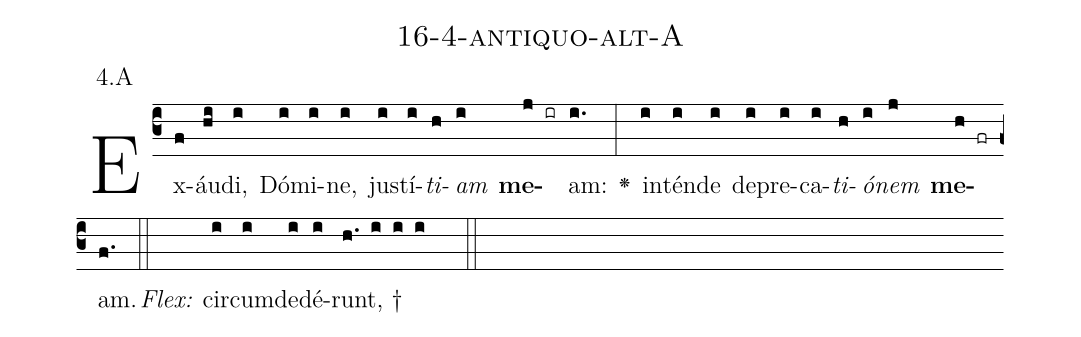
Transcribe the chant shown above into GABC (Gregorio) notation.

name: 16-4-antiquo-alt-A;
annotation: 4.A;
%%
(c3)Ex(f)áu(hi)di,(i) Dó(i)mi(i)ne,(i) jus(i)tí(i)<i>ti</i>(h)<i>am</i>(i) <b>me</b>(j ir)am:(i.) <v>\greheightstar</v>(:) in(i)tén(i)de(i) de(i)pre(i)ca(i)<i>ti</i>(h)<i>ó</i>(i)<i>nem</i>(j) <b>me</b>(h fr)am.(f.) (::)
<i>Flex:</i>()  cir(i)cum(i)de(i)dé(i)runt, †(h. i i i  ::)

%E(i) u(h) o(i) u(j) a(h) e.(f.) (::)
